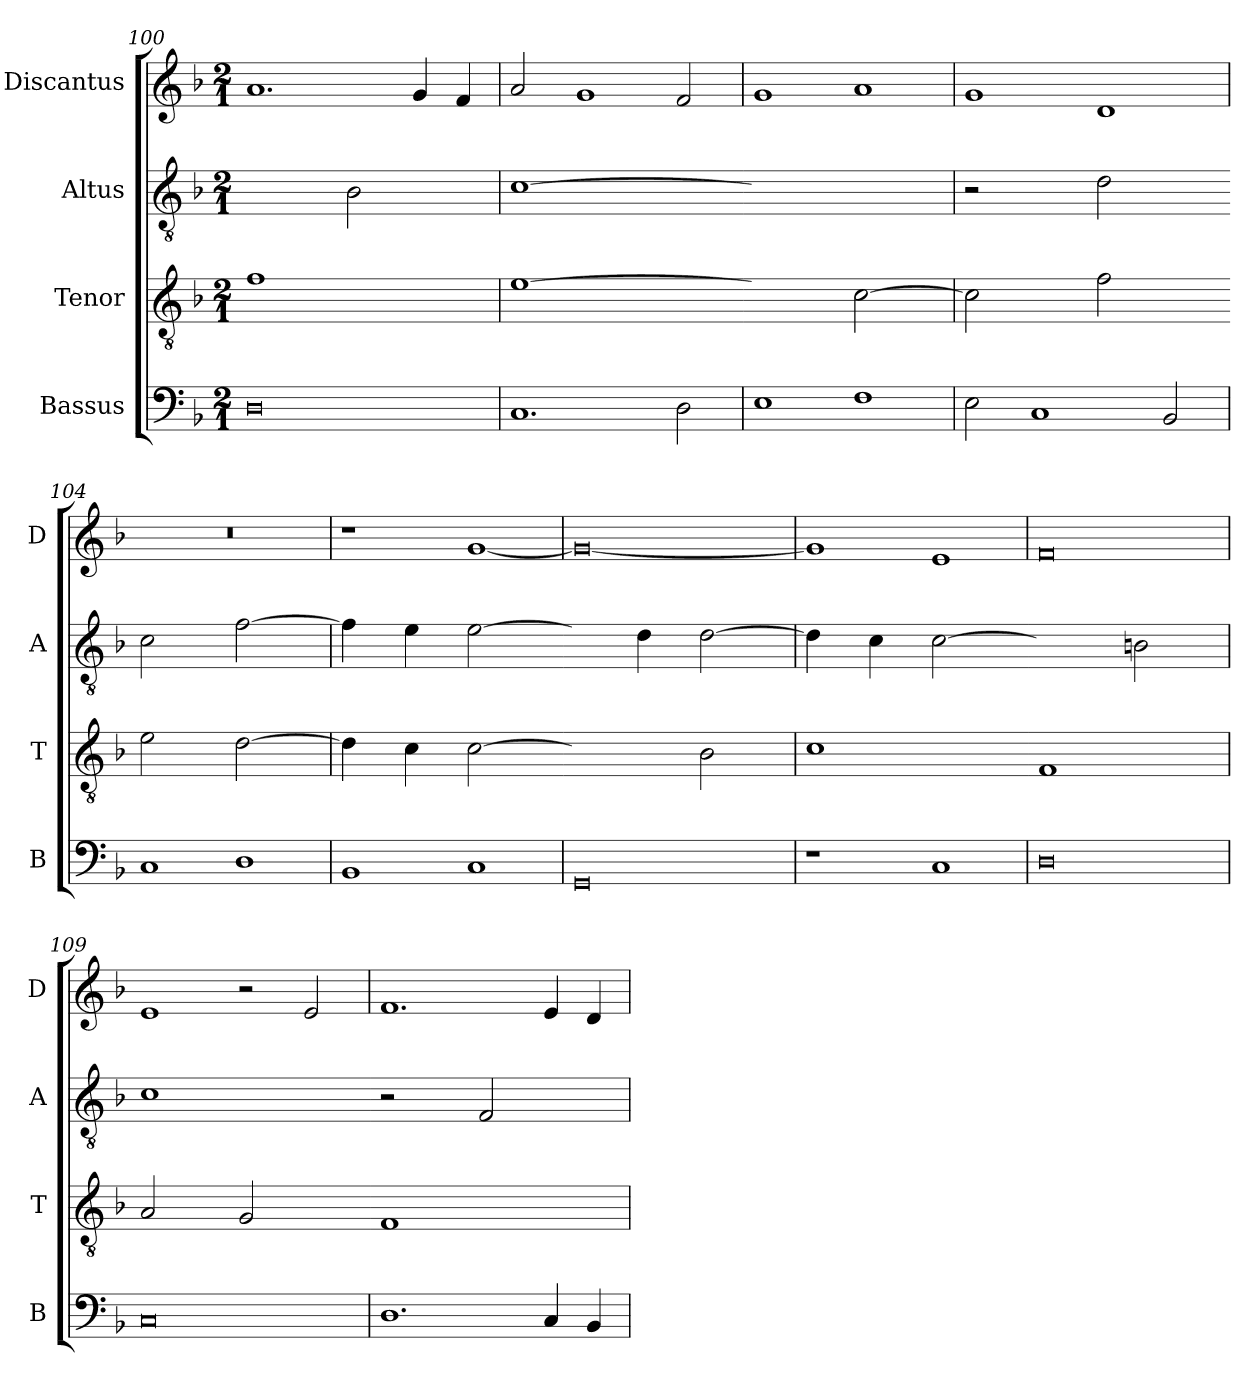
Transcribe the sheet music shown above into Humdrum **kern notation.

**kern	**kern	**kern	**kern
*part4	*part3	*part2	*part1
*staff4	*staff3	*staff2	*staff1
*I"Bassus	*I"Tenor	*I"Altus	*I"Discantus
*I'B	*I'T	*I'A	*I'D
*clefF4	*clefGv2	*clefGv2	*clefG2
*k[b-]	*k[b-]	*k[b-]	*k[b-]
*M2/1	*M2/1	*M2/1	*M2/1
=100	=100	=100	=100
!	!LO:N:vis=1	!LO:N:vis=2	!
0D	0f	1cyy]	1.a
!	!	!LO:N:vis=2	!
.	.	1B-	.
.	.	.	4g/
.	.	.	4f/
=101	=101	=101	=101
!	!LO:N:vis=1	!LO:N:vis=1	!
1.C	[0e	[0c	2a/
.	.	.	1g
2D\	.	.	2f/
=102	=102-	=102-	=102
!	!LO:N:vis=2	!LO:N:vis=1	!
1E	1eyy]	0cyy]	1g
!	!LO:N:vis=2	!	!
1F	[1c	.	1a
=103	=103	=103	=103
!	!LO:N:vis=2	!LO:N:vis=2	!
2E\	1c]	1r	1g
1C	.	.	.
!	!LO:N:vis=2	!LO:N:vis=2	!
.	1f	1d	1d
2BB-/	.	.	.
=104	=104-	=104-	=104
!	!LO:N:vis=2	!LO:N:vis=2	!
1C	1e	1c	0r
!	!LO:N:vis=2	!LO:N:vis=2	!
1D	[1d	[1f	.
=105	=105	=105	=105
!	!LO:N:vis=4	!LO:N:vis=4	!
1BB-	2d\]	2f\]	1r
!	!LO:N:vis=4	!LO:N:vis=4	!
.	2c\	2e\	.
!	!LO:N:vis=2	!LO:N:vis=2	!
1C	[1c	[1e	[1g
=106	=106-	=106-	=106
!	!LO:N:vis=2	!LO:N:vis=4	!
0GG	1cyy]	2e\yy]	0g_
!	!	!LO:N:vis=4	!
.	.	2d\	.
!	!LO:N:vis=2	!LO:N:vis=2	!
.	1B-	[1d	.
=107	=107	=107	=107
!	!LO:N:vis=1	!LO:N:vis=4	!
1r	0c	2d\]	1g]
!	!	!LO:N:vis=4	!
.	.	2c\	.
!	!	!LO:N:vis=2	!
1C	.	[1c	1e
=108	=108-	=108-	=108
!	!LO:N:vis=1	!LO:N:vis=2	!
0D	0F	1cyy]	0f
!	!	!LO:N:vis=2	!
.	.	1Bn	.
=109	=109	=109	=109
!	!LO:N:vis=2	!LO:N:vis=1	!
0C	1A	0c	1e
!	!LO:N:vis=2	!	!
.	1G	.	2r
.	.	.	2e/
=110	=110-	=110-	=110
!	!LO:N:vis=1	!LO:N:vis=2	!
1.D	0F	1r	1.f
!	!	!LO:N:vis=2	!
.	.	1F	.
4C/	.	.	4e/
4BB-/	.	.	4d/
=	=	=	=
*-	*-	*-	*-
